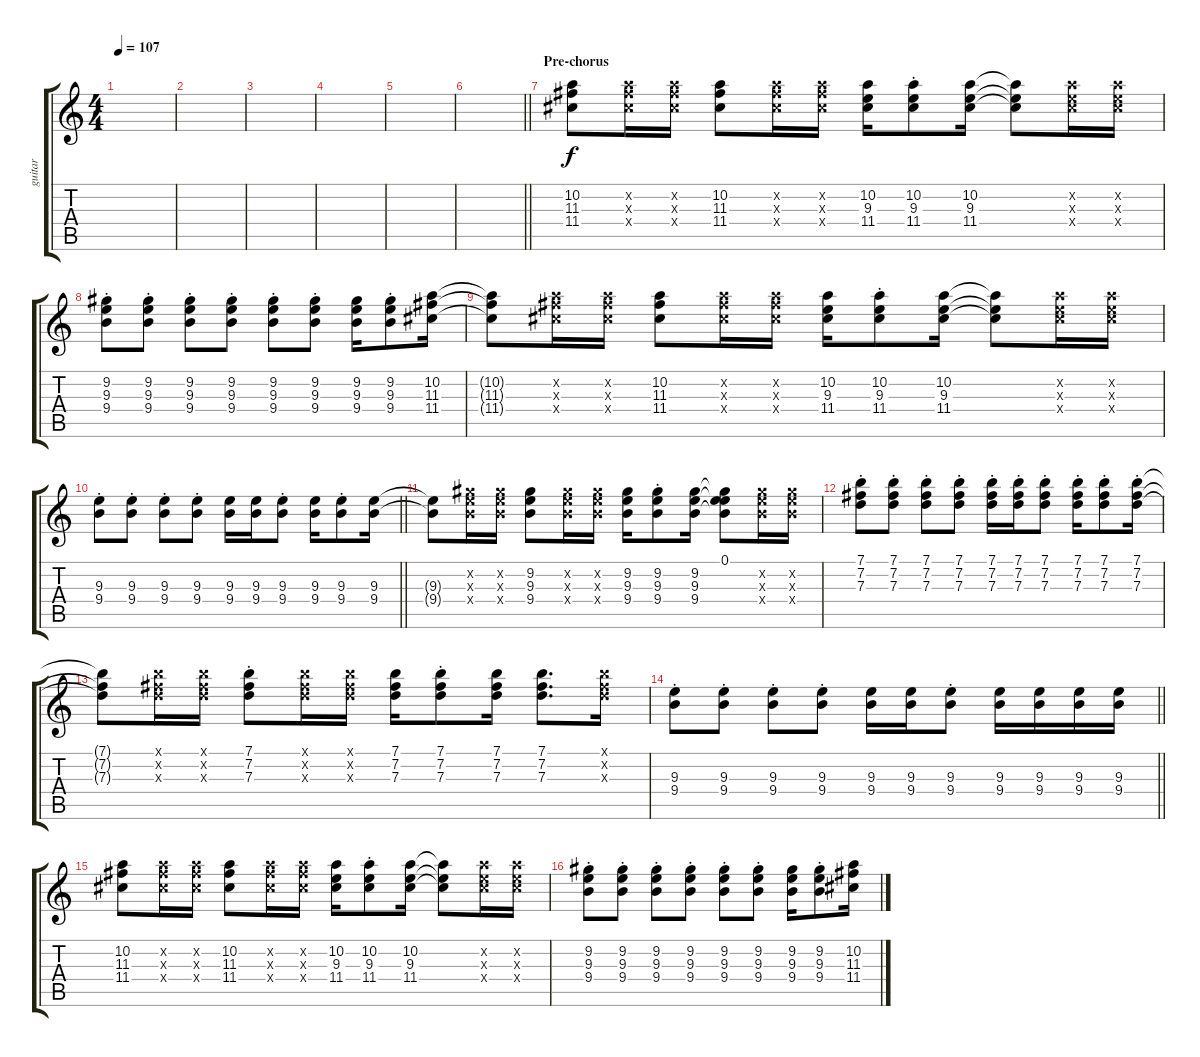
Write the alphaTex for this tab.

\track ("guitar" "guitar") {instrument electricguitarclean}
\staff {score tabs}
\tuning (E4 B3 G3 D3 A2 E2) {hide}
\ts (4 4)
\tempo 107
\clef g2
\ks c
|
|
|
|
|
\barLineRight lightlight
|
\section ("" "Pre-chorus")
(10.2 11.3 11.4).8 (10.2{x} 11.3{x} 11.4{x}).16 (10.2{x} 11.3{x} 11.4{x}).16 (10.2 11.3 11.4).8 (10.2{x} 11.3{x} 11.4{x}).16 (10.2{x} 11.3{x} 11.4{x}).16 (10.2 9.3 11.4).16 (10.2{st} 9.3{st} 11.4{st}).8 (10.2 9.3 11.4).16 (10.2{t} 9.3{t} 11.4{t}).8 (10.2{x} 9.3{x} 11.4{x}).16 (10.2{x} 9.3{x} 11.4{x}).16 |
(9.2{st} 9.3{st} 9.4{st}).8 (9.2{st} 9.3{st} 9.4{st}).8 (9.2{st} 9.3{st} 9.4{st}).8 (9.2{st} 9.3{st} 9.4{st}).8 (9.2{st} 9.3{st} 9.4{st}).8 (9.2{st} 9.3{st} 9.4{st}).8 (9.2 9.3 9.4).16 (9.2{st} 9.3{st} 9.4{st}).8 (10.2 11.3 11.4).16 |
(10.2{t} 11.3{t} 11.4{t}).8 (10.2{x} 11.3{x} 11.4{x}).16 (10.2{x} 11.3{x} 11.4{x}).16 (10.2 11.3 11.4).8 (10.2{x} 11.3{x} 11.4{x}).16 (10.2{x} 11.3{x} 11.4{x}).16 (10.2 9.3 11.4).16 (10.2{st} 9.3{st} 11.4{st}).8 (10.2 9.3 11.4).16 (10.2{t} 9.3{t} 11.4{t}).8 (10.2{x} 9.3{x} 11.4{x}).16 (10.2{x} 9.3{x} 11.4{x}).16 |
\barLineRight lightlight
(9.3{st} 9.4{st}).8 (9.3{st} 9.4{st}).8 (9.3{st} 9.4{st}).8 (9.3{st} 9.4{st}).8 (9.3 9.4).16 (9.3 9.4).16 (9.3{st} 9.4{st}).8 (9.3 9.4).16 (9.3{st} 9.4{st}).8 (9.3 9.4).16 |
(9.3{t} 9.4{t}).8 (9.2{x} 9.3{x} 9.4{x}).16 (9.2{x} 9.3{x} 9.4{x}).16 (9.2 9.3 9.4).8 (9.2{x} 9.3{x} 9.4{x}).16 (9.2{x} 9.3{x} 9.4{x}).16 (9.2 9.3 9.4).16 (9.2{st} 9.3{st} 9.4{st}).8 (9.2 9.3 9.4).16 (0.1 9.2{t} 9.3{t} 9.4{t}).8 (9.2{x} 9.3{x} 9.4{x}).16 (9.2{x} 9.3{x} 9.4{x}).16 |
(7.1{st} 7.2{st} 7.3{st}).8 (7.1{st} 7.2{st} 7.3{st}).8 (7.1{st} 7.2{st} 7.3{st}).8 (7.1{st} 7.2{st} 7.3{st}).8 (7.1{st} 7.2 7.3).16 (7.1{st} 7.2 7.3).16 (7.1{st} 7.2{st} 7.3{st}).8 (7.1{st} 7.2 7.3).16 (7.1{st} 7.2 7.3).8 (7.1{st} 7.2 7.3).16 |
(7.1{t} 7.2{t} 7.3{t}).8 (7.1{x} 7.2{x} 7.3{x}).16 (7.1{x} 7.2{x} 7.3{x}).16 (7.1{st} 7.2{st} 7.3{st}).8 (7.1{x} 7.2{x} 7.3{x}).16 (7.1{x} 7.2{x} 7.3{x}).16 (7.1 7.2 7.3).16 (7.1{st} 7.2{st} 7.3{st}).8 (7.1 7.2 7.3).16 (7.1 7.2 7.3).8{d} (7.1{x} 7.2{x} 7.3{x}).16 |
\barLineRight lightlight
(9.3{st} 9.4{st}).8 (9.3{st} 9.4{st}).8 (9.3{st} 9.4{st}).8 (9.3{st} 9.4{st}).8 (9.3 9.4).16 (9.3 9.4).16 (9.3{st} 9.4{st}).8 (9.3 9.4).16 (9.3 9.4).16 (9.3 9.4).16 (9.3 9.4).16 |
(10.2 11.3 11.4).8 (10.2{x} 11.3{x} 11.4{x}).16 (10.2{x} 11.3{x} 11.4{x}).16 (10.2 11.3 11.4).8 (10.2{x} 11.3{x} 11.4{x}).16 (10.2{x} 11.3{x} 11.4{x}).16 (10.2 9.3 11.4).16 (10.2{st} 9.3{st} 11.4{st}).8 (10.2 9.3 11.4).16 (10.2{t} 9.3{t} 11.4{t}).8 (10.2{x} 9.3{x} 11.4{x}).16 (10.2{x} 9.3{x} 11.4{x}).16 |
(9.2{st} 9.3{st} 9.4{st}).8 (9.2{st} 9.3{st} 9.4{st}).8 (9.2{st} 9.3{st} 9.4{st}).8 (9.2{st} 9.3{st} 9.4{st}).8 (9.2{st} 9.3{st} 9.4{st}).8 (9.2{st} 9.3{st} 9.4{st}).8 (9.2 9.3 9.4).16 (9.2{st} 9.3{st} 9.4{st}).8 (10.2 11.3 11.4).16
